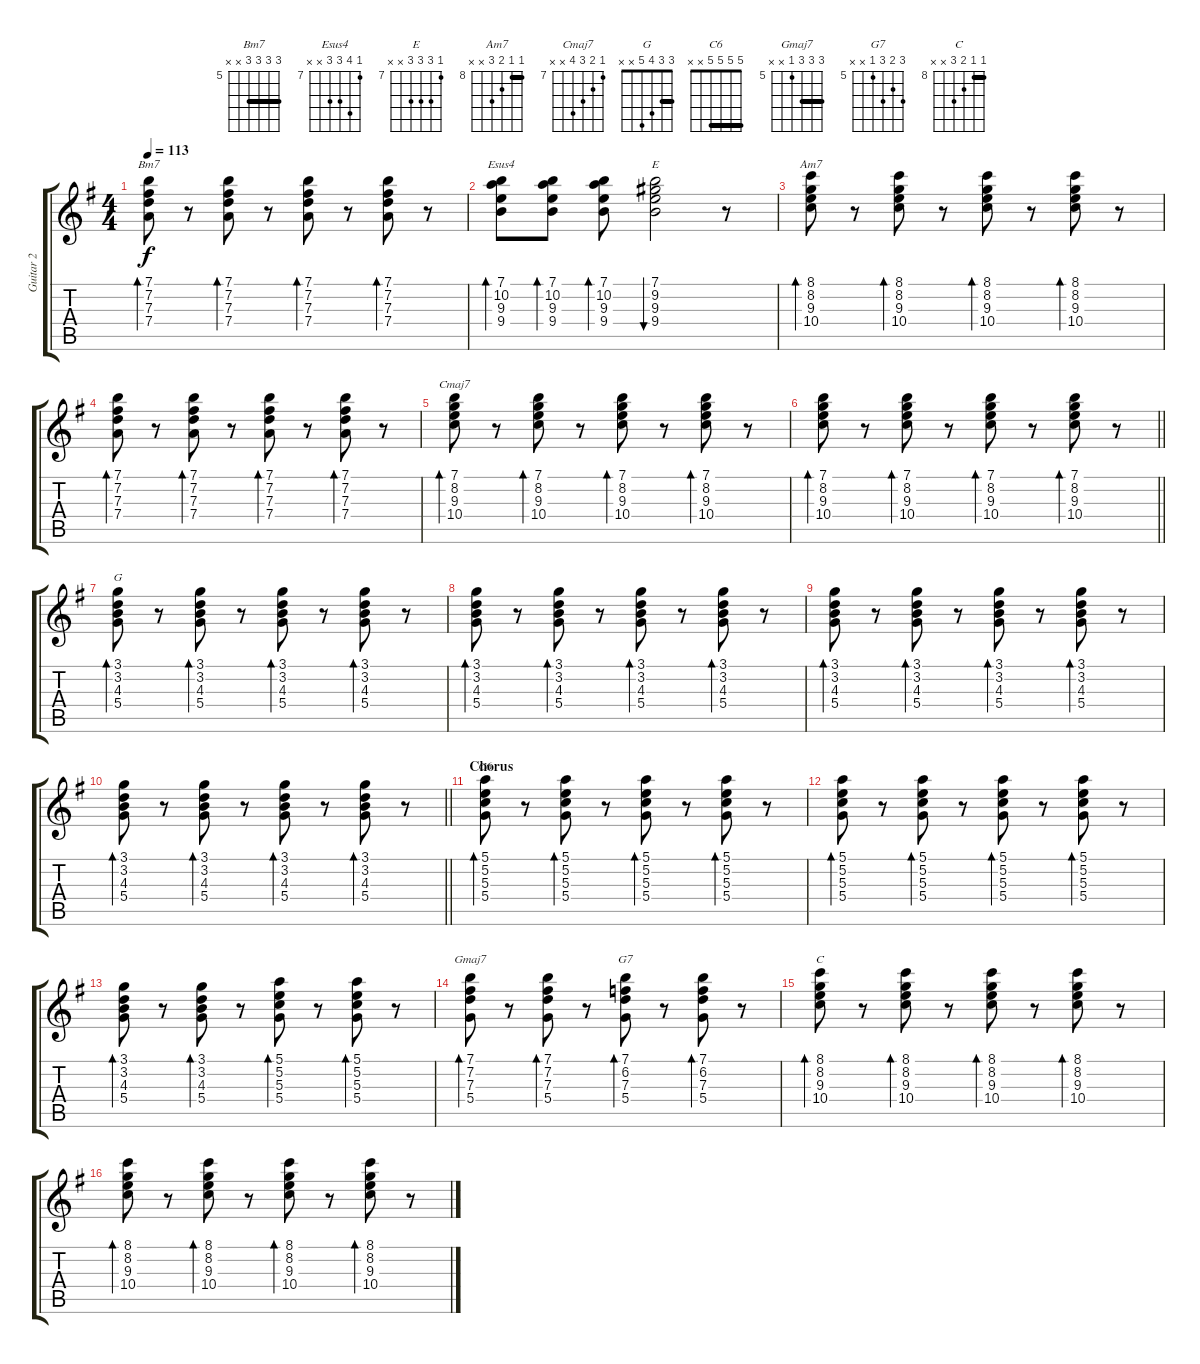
\track ("Guitar 2" "Guitar 2") {instrument distortionguitar}
\staff {score tabs}
\tuning (E4 B3 G3 D3 A2 E2) {hide}
\chord ("Bm7" 7 7 7 7 x x) {firstfret 5 barre 7}
\chord ("Esus4" 7 10 9 9 x x) {firstfret 7}
\chord ("E" 7 9 9 9 x x) {firstfret 7}
\chord ("Am7" 8 8 9 10 x x) {firstfret 8 barre 8}
\chord ("Cmaj7" 7 8 9 10 x x) {firstfret 7}
\chord ("G" 3 3 4 5 x x) {barre 3}
\chord ("C6" 5 5 5 5 x x) {barre 5}
\chord ("Gmaj7" 7 7 7 5 x x) {firstfret 5 barre 7}
\chord ("G7" 7 6 7 5 x x) {firstfret 5}
\chord ("C" 8 8 9 10 x x) {firstfret 8 barre 8}
\ts (4 4)
\tempo 113
\clef g2
\ks g
(7.1 7.2 7.3 7.4).8{bd 30 ch "Bm7" dy f} r.8 (7.1 7.2 7.3 7.4).8{bd 30} r.8 (7.1 7.2 7.3 7.4).8{bd 30} r.8 (7.1 7.2 7.3 7.4).8{bd 30} r.8 |
(7.1 10.2 9.3 9.4).8{bd 30 ch "Esus4"} (7.1 10.2 9.3 9.4).8{bd 30} (7.1 10.2 9.3 9.4).8{bd 30} (7.1 9.2 9.3 9.4).2{bu 60 ch "E"} r.8 |
(8.1 8.2 9.3 10.4).8{bd 30 ch "Am7"} r.8 (8.1 8.2 9.3 10.4).8{bd 30} r.8 (8.1 8.2 9.3 10.4).8{bd 30} r.8 (8.1 8.2 9.3 10.4).8{bd 30} r.8 |
(7.1 7.2 7.3 7.4).8{bd 30} r.8 (7.1 7.2 7.3 7.4).8{bd 30} r.8 (7.1 7.2 7.3 7.4).8{bd 30} r.8 (7.1 7.2 7.3 7.4).8{bd 30} r.8 |
(7.1 8.2 9.3 10.4).8{bd 30 ch "Cmaj7"} r.8 (7.1 8.2 9.3 10.4).8{bd 30} r.8 (7.1 8.2 9.3 10.4).8{bd 30} r.8 (7.1 8.2 9.3 10.4).8{bd 30} r.8 |
\barLineRight lightlight
(7.1 8.2 9.3 10.4).8{bd 30} r.8 (7.1 8.2 9.3 10.4).8{bd 30} r.8 (7.1 8.2 9.3 10.4).8{bd 30} r.8 (7.1 8.2 9.3 10.4).8{bd 30} r.8 |
(3.1 3.2 4.3 5.4).8{bd 30 ch "G"} r.8 (3.1 3.2 4.3 5.4).8{bd 30} r.8 (3.1 3.2 4.3 5.4).8{bd 30} r.8 (3.1 3.2 4.3 5.4).8{bd 30} r.8 |
(3.1 3.2 4.3 5.4).8{bd 30} r.8 (3.1 3.2 4.3 5.4).8{bd 30} r.8 (3.1 3.2 4.3 5.4).8{bd 30} r.8 (3.1 3.2 4.3 5.4).8{bd 30} r.8 |
(3.1 3.2 4.3 5.4).8{bd 30} r.8 (3.1 3.2 4.3 5.4).8{bd 30} r.8 (3.1 3.2 4.3 5.4).8{bd 30} r.8 (3.1 3.2 4.3 5.4).8{bd 30} r.8 |
\barLineRight lightlight
(3.1 3.2 4.3 5.4).8{bd 30} r.8 (3.1 3.2 4.3 5.4).8{bd 30} r.8 (3.1 3.2 4.3 5.4).8{bd 30} r.8 (3.1 3.2 4.3 5.4).8{bd 30} r.8 |
\section ("" "Chorus")
(5.1 5.2 5.3 5.4).8{bd 30 ch "C6"} r.8 (5.1 5.2 5.3 5.4).8{bd 30} r.8 (5.1 5.2 5.3 5.4).8{bd 30} r.8 (5.1 5.2 5.3 5.4).8{bd 30} r.8 |
(5.1 5.2 5.3 5.4).8{bd 30} r.8 (5.1 5.2 5.3 5.4).8{bd 30} r.8 (5.1 5.2 5.3 5.4).8{bd 30} r.8 (5.1 5.2 5.3 5.4).8{bd 30} r.8 |
(3.1 3.2 4.3 5.4).8{bd 30} r.8 (3.1 3.2 4.3 5.4).8{bd 30} r.8 (5.1 5.2 5.3 5.4).8{bd 30} r.8 (5.1 5.2 5.3 5.4).8{bd 30} r.8 |
(7.1 7.2 7.3 5.4).8{bd 30 ch "Gmaj7"} r.8 (7.1 7.2 7.3 5.4).8{bd 30} r.8 (7.1 6.2 7.3 5.4).8{bd 30 ch "G7"} r.8 (7.1 6.2 7.3 5.4).8{bd 30} r.8 |
(8.1 8.2 9.3 10.4).8{bd 30 ch "C"} r.8 (8.1 8.2 9.3 10.4).8{bd 30} r.8 (8.1 8.2 9.3 10.4).8{bd 30} r.8 (8.1 8.2 9.3 10.4).8{bd 30} r.8 |
(8.1 8.2 9.3 10.4).8{bd 30} r.8 (8.1 8.2 9.3 10.4).8{bd 30} r.8 (8.1 8.2 9.3 10.4).8{bd 30} r.8 (8.1 8.2 9.3 10.4).8{bd 30} r.8
